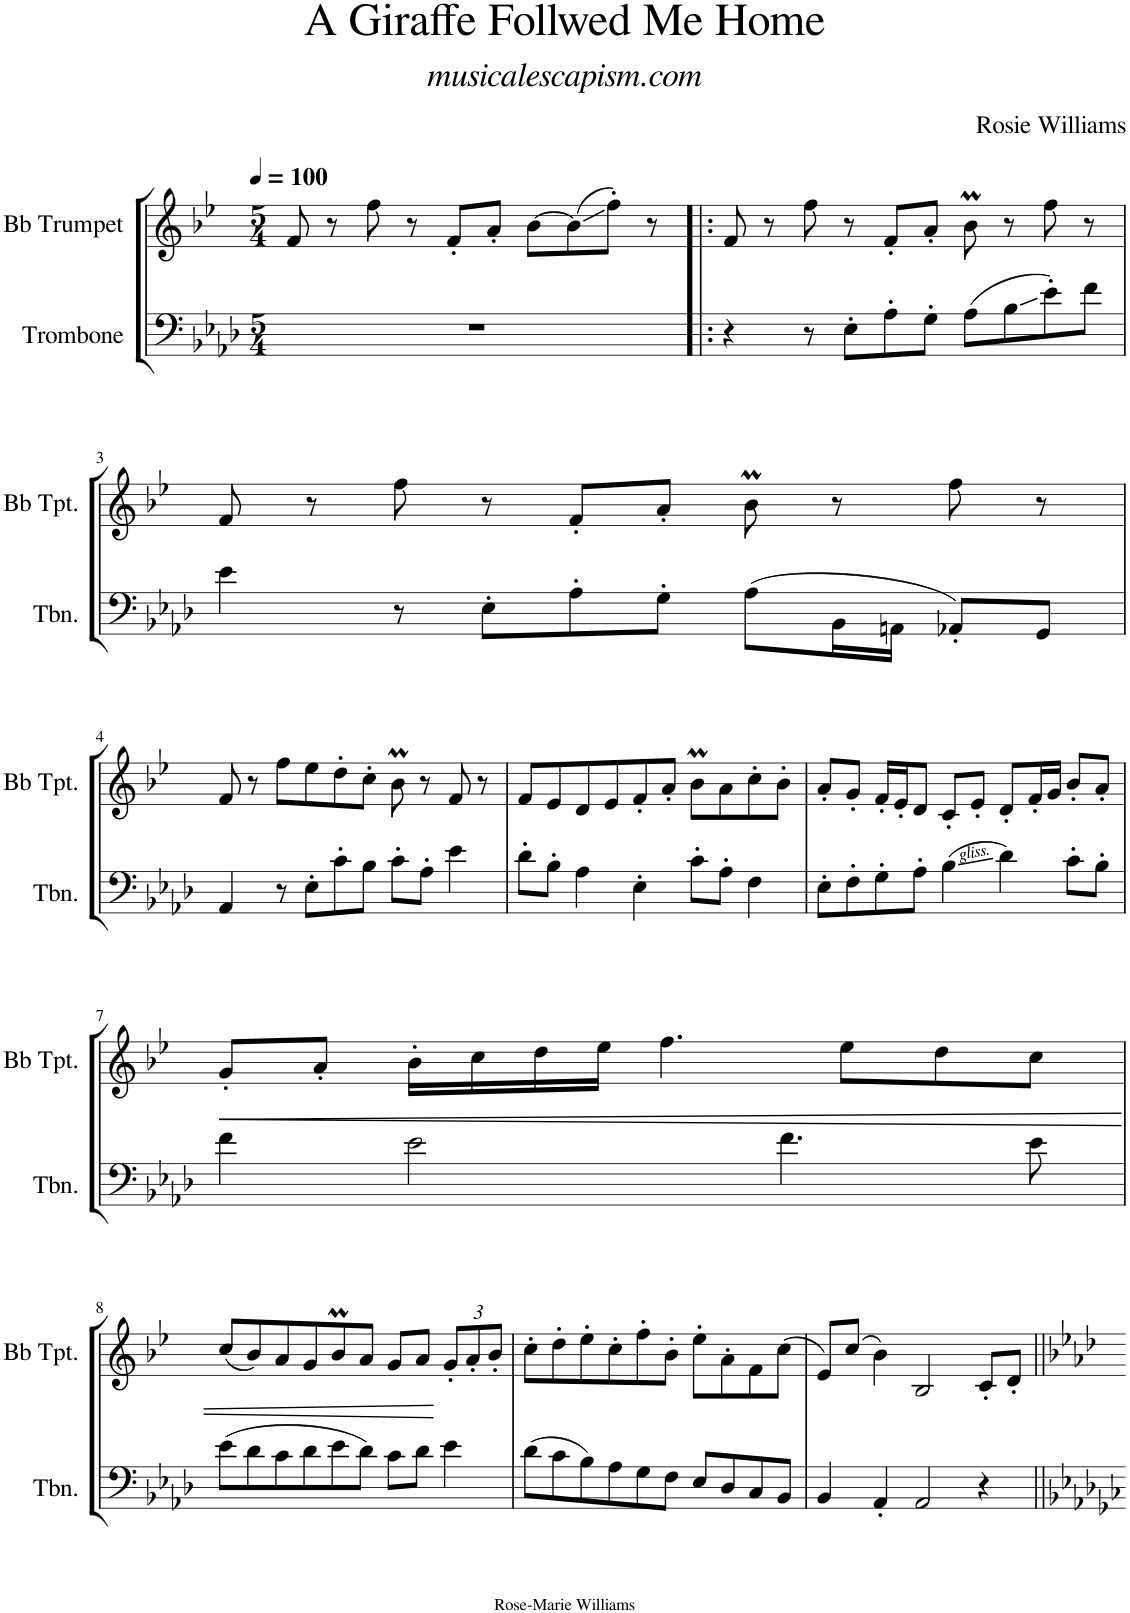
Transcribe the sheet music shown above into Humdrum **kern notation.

**kern	**kern	**dynam
*part2	*part1	*part1
*staff2	*staff1	*staff1
*I"Trombone	*I"Bb Trumpet	*
*I'Tbn.	*I'Bb Tpt.	*
*clefF4	*clefG2	*
*	*Trd1c2	*
*k[b-e-a-d-]	*k[b-e-]	*
*M5/4	*M5/4	*
*MM100	*MM100	*
=1	=1	=1
4%5r	8f/	.
.	8r	.
.	8ff\	.
.	8r	.
.	8f'/L	.
.	8a'/J	.
.	[8b-\L	.
.	(8b-\]	.
.	8ff'\J)	.
.	8r	.
=2!|:	=2!|:	=2!|:
4r	8f/	.
.	8r	.
8r	8ff\	.
8E-'\L	8r	.
8A-'\	8f'/L	.
8G'\J	8a'/J	.
(8A-\L	8b-M\	.
8B-\	8r	.
8e-'\)	8ff\	.
8f\J	8r	.
!!LO:LB:g=z
=3	=3	=3
4e-\	8f/	.
.	8r	.
8r	8ff\	.
8E-'\L	8r	.
8A-'\	8f'/L	.
8G'\J	8a'/J	.
(8A-\L	8b-M\	.
16BB-\L	8r	.
16AAn\JJ	.	.
8AA-X'/L)	8ff\	.
8GG/J	8r	.
!!LO:LB:g=z
=4	=4	=4
4AA-/	8f/	.
.	8r	.
8r	8ff\L	.
8E-'\L	8ee-\	.
8c'\	8dd'\	.
8B-\J	8cc'\J	.
8c'\L	8b-M\	.
8A-'\J	8r	.
4e-\	8f/	.
.	8r	.
=5	=5	=5
8d-'\L	8f/L	.
8B-'\J	8e-/	.
4A-\	8d/	.
.	8e-/	.
4E-'\	8f'/	.
.	8a'/J	.
8c'\L	8b-M\L	.
8A-'\J	8a\	.
4F\	8cc'\	.
.	8b-'\J	.
=6	=6	=6
8E-'\L	8a'/L	.
8F'\	8g'/J	.
8G'\	16f'/LL	.
.	16e-'/J	.
8A-'\J	8d/J	.
(4B-\	8c'/L	.
.	8e-'/J	.
4d-\)	8d'/L	.
.	16f'/L	.
.	16g/JJ	.
8c'\L	8b-'/L	.
8B-'\J	8a'/J	.
!!LO:LB:g=z
=7	=7	=7
!	!	!LO:HP:b
4f\	8g'/L	<
.	8a'/J	.
2e-\	16b-'\LL	.
.	16cc\	.
.	16dd\	.
.	16ee-\JJ	.
.	4.ff\	.
4.f\	.	.
.	8ee-\L	.
.	8dd\	.
8e-\	8cc\J	.
!!LO:LB:g=z
=8	=8	=8
(8e-\L	(8cc/L	.
8d-\	8b-/)	.
8c\	8a/	.
8d-\	8g/	.
8e-\	8b-M/	.
8d-\J)	8a/J	.
8c\L	8g/L	.
8d-\J	8a/J	.
*	*Xbrackettup	*
4e-\	12g'/L	[
.	12a'/	.
.	12b-'/J	.
=9	=9	=9
(8d-\L	8cc'\L	.
8c\	8dd'\	.
8B-\)	8ee-'\	.
8A-\	8cc'\	.
8G\	8ff'\	.
8F\J	8b-'\J	.
8E-/L	8ee-'\L	.
8D-/	8a'\	.
8C/	8f\	.
8BB-/J	(8cc\J	.
=10	=10	=10
4BB-/	8e-/L)	.
.	(8cc/J	.
4AA-'/	4b-\)	.
2AA-/	2B-/	.
4r	8c'/L	.
.	8d'/J	.
=||	=||	=||
*-	*-	*-
